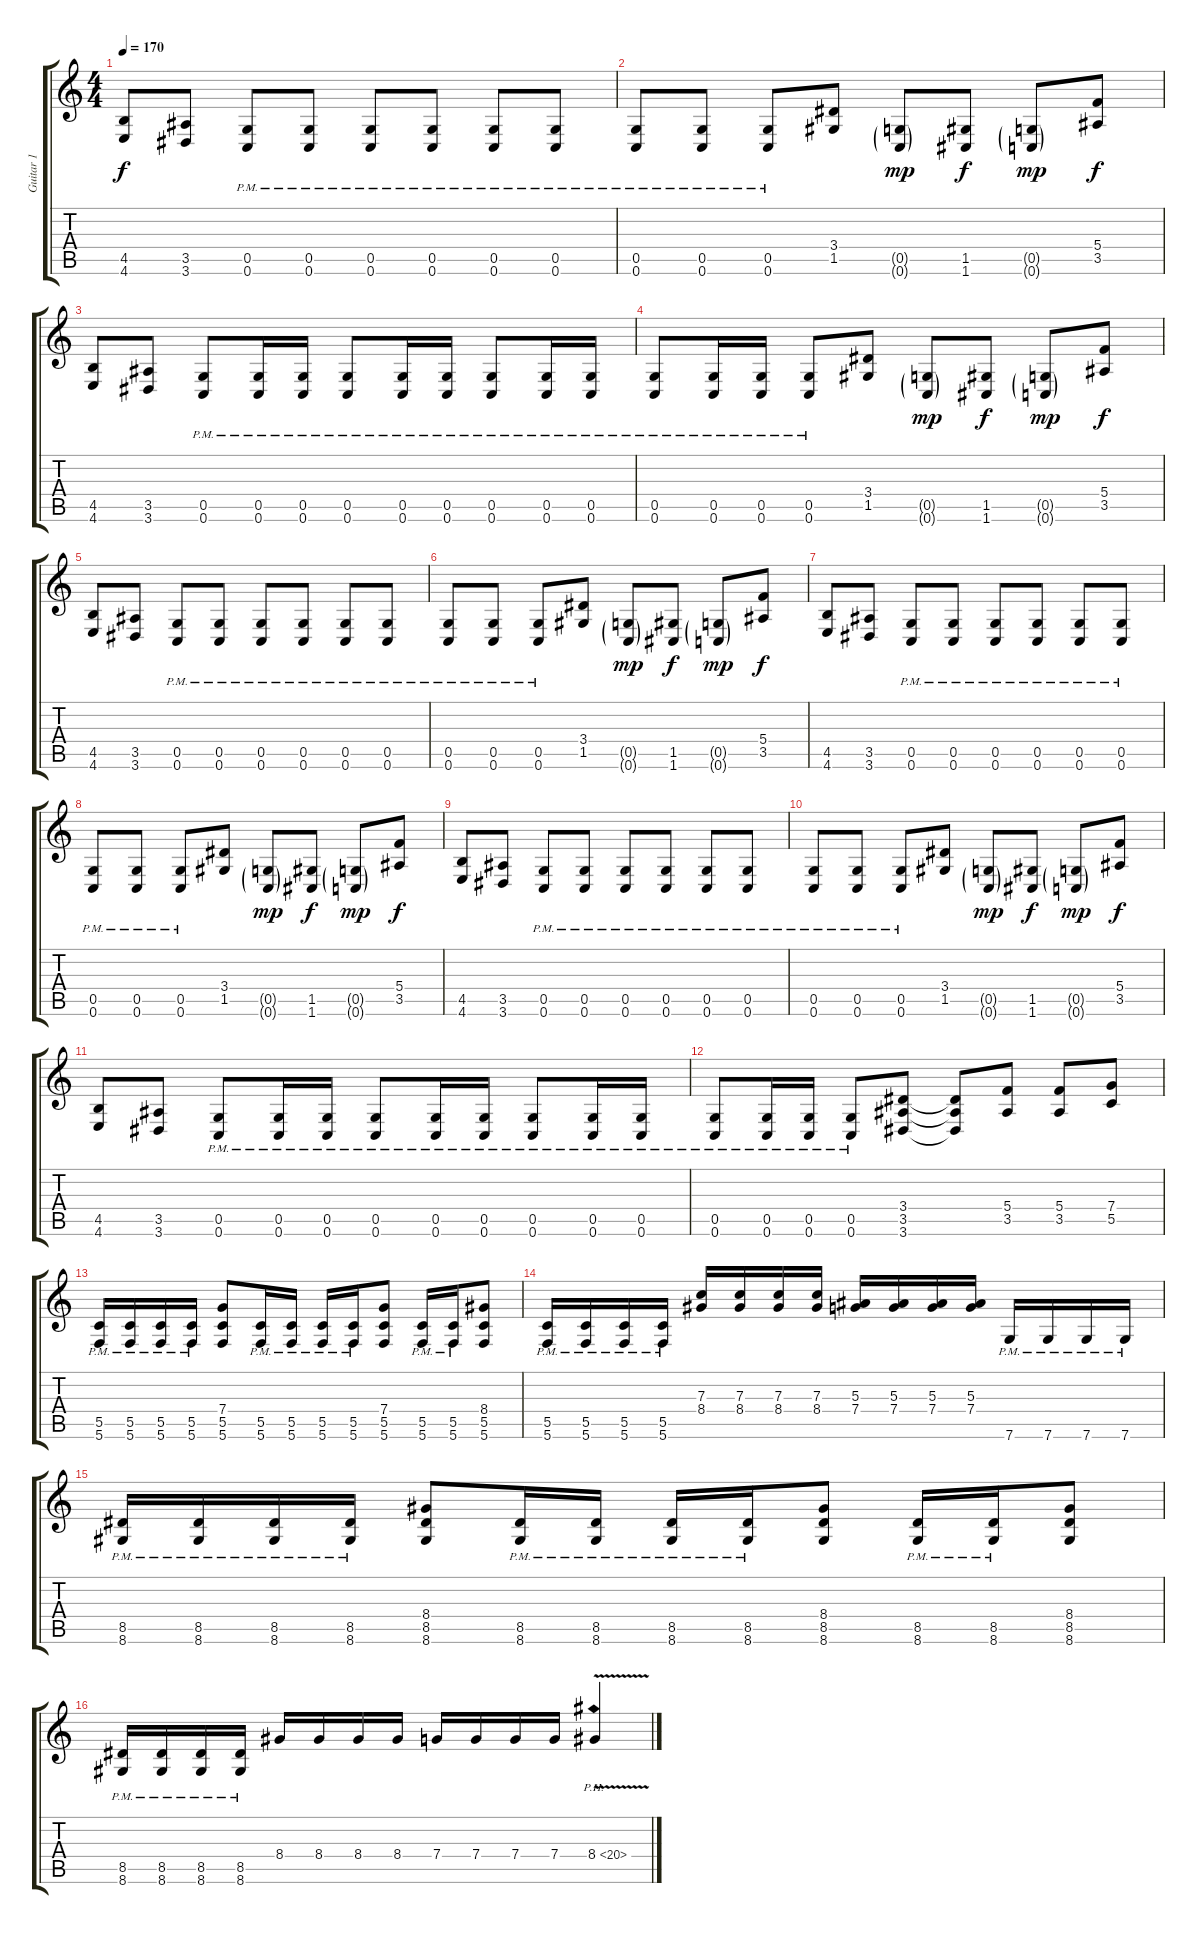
\track ("Guitar 1" "Guitar 1") {instrument distortionguitar}
\staff {score tabs}
\tuning (D4 A3 F3 C3 G2 C2) {hide}
\ts (4 4)
\tempo 170
\clef g2
\ks c
(4.5 4.6).8{dy f} (3.5 3.6).8 (0.5{pm} 0.6{pm}).8 (0.5{pm} 0.6{pm}).8 (0.5{pm} 0.6{pm}).8 (0.5{pm} 0.6{pm}).8 (0.5{pm} 0.6{pm}).8 (0.5{pm} 0.6{pm}).8 |
(0.5{pm} 0.6{pm}).8 (0.5{pm} 0.6{pm}).8 (0.5{pm} 0.6{pm}).8 (3.4 1.5).8 (0.5{g} 0.6{g}).8{dy mp} (1.5 1.6).8{dy f} (0.5{g} 0.6{g}).8{dy mp} (5.4 3.5).8{dy f} |
(4.5 4.6).8 (3.5 3.6).8 (0.5{pm} 0.6{pm}).8 (0.5{pm} 0.6{pm}).16 (0.5{pm} 0.6{pm}).16 (0.5{pm} 0.6{pm}).8 (0.5{pm} 0.6{pm}).16 (0.5{pm} 0.6{pm}).16 (0.5{pm} 0.6{pm}).8 (0.5{pm} 0.6{pm}).16 (0.5{pm} 0.6{pm}).16 |
(0.5{pm} 0.6{pm}).8 (0.5{pm} 0.6{pm}).16 (0.5{pm} 0.6{pm}).16 (0.5{pm} 0.6{pm}).8 (3.4 1.5).8 (0.5{g} 0.6{g}).8{dy mp} (1.5 1.6).8{dy f} (0.5{g} 0.6{g}).8{dy mp} (5.4 3.5).8{dy f} |
(4.5 4.6).8 (3.5 3.6).8 (0.5{pm} 0.6{pm}).8 (0.5{pm} 0.6{pm}).8 (0.5{pm} 0.6{pm}).8 (0.5{pm} 0.6{pm}).8 (0.5{pm} 0.6{pm}).8 (0.5{pm} 0.6{pm}).8 |
(0.5{pm} 0.6{pm}).8 (0.5{pm} 0.6{pm}).8 (0.5{pm} 0.6{pm}).8 (3.4 1.5).8 (0.5{g} 0.6{g}).8{dy mp} (1.5 1.6).8{dy f} (0.5{g} 0.6{g}).8{dy mp} (5.4 3.5).8{dy f} |
(4.5 4.6).8 (3.5 3.6).8 (0.5{pm} 0.6{pm}).8 (0.5{pm} 0.6{pm}).8 (0.5{pm} 0.6{pm}).8 (0.5{pm} 0.6{pm}).8 (0.5{pm} 0.6{pm}).8 (0.5{pm} 0.6{pm}).8 |
(0.5{pm} 0.6{pm}).8 (0.5{pm} 0.6{pm}).8 (0.5{pm} 0.6{pm}).8 (3.4 1.5).8 (0.5{g} 0.6{g}).8{dy mp} (1.5 1.6).8{dy f} (0.5{g} 0.6{g}).8{dy mp} (5.4 3.5).8{dy f} |
(4.5 4.6).8 (3.5 3.6).8 (0.5{pm} 0.6{pm}).8 (0.5{pm} 0.6{pm}).8 (0.5{pm} 0.6{pm}).8 (0.5{pm} 0.6{pm}).8 (0.5{pm} 0.6{pm}).8 (0.5{pm} 0.6{pm}).8 |
(0.5{pm} 0.6{pm}).8 (0.5{pm} 0.6{pm}).8 (0.5{pm} 0.6{pm}).8 (3.4 1.5).8 (0.5{g} 0.6{g}).8{dy mp} (1.5 1.6).8{dy f} (0.5{g} 0.6{g}).8{dy mp} (5.4 3.5).8{dy f} |
(4.5 4.6).8 (3.5 3.6).8 (0.5{pm} 0.6{pm}).8 (0.5{pm} 0.6{pm}).16 (0.5{pm} 0.6{pm}).16 (0.5{pm} 0.6{pm}).8 (0.5{pm} 0.6{pm}).16 (0.5{pm} 0.6{pm}).16 (0.5{pm} 0.6{pm}).8 (0.5{pm} 0.6{pm}).16 (0.5{pm} 0.6{pm}).16 |
(0.5{pm} 0.6{pm}).8 (0.5{pm} 0.6{pm}).16 (0.5{pm} 0.6{pm}).16 (0.5{pm} 0.6{pm}).8 (3.4 3.5 3.6).8 (3.4{t} 3.5{t} 3.6{t}).8 (5.4 3.5).8 (5.4 3.5).8 (7.4 5.5).8 |
(5.5{pm} 5.6{pm}).16 (5.5{pm} 5.6{pm}).16 (5.5{pm} 5.6{pm}).16 (5.5{pm} 5.6{pm}).16 (7.4 5.5 5.6).8 (5.5{pm} 5.6{pm}).16 (5.5{pm} 5.6{pm}).16 (5.5{pm} 5.6{pm}).16 (5.5{pm} 5.6{pm}).16 (7.4 5.5 5.6).8 (5.5{pm} 5.6{pm}).16 (5.5{pm} 5.6{pm}).16 (8.4 5.5 5.6).8 |
(5.5{pm} 5.6{pm}).16 (5.5{pm} 5.6{pm}).16 (5.5{pm} 5.6{pm}).16 (5.5{pm} 5.6{pm}).16 (7.3 8.4).16 (7.3 8.4).16 (7.3 8.4).16 (7.3 8.4).16 (5.3 7.4).16 (5.3 7.4).16 (5.3 7.4).16 (5.3 7.4).16 7.6{pm}.16 7.6{pm}.16 7.6{pm}.16 7.6{pm}.16 |
(8.5{pm} 8.6{pm}).16 (8.5{pm} 8.6{pm}).16 (8.5{pm} 8.6{pm}).16 (8.5{pm} 8.6{pm}).16 (8.4 8.5 8.6).8 (8.5{pm} 8.6{pm}).16 (8.5{pm} 8.6{pm}).16 (8.5{pm} 8.6{pm}).16 (8.5{pm} 8.6{pm}).16 (8.4 8.5 8.6).8 (8.5{pm} 8.6{pm}).16 (8.5{pm} 8.6{pm}).16 (8.4 8.5 8.6).8 |
(8.5{pm} 8.6{pm}).16 (8.5{pm} 8.6{pm}).16 (8.5{pm} 8.6{pm}).16 (8.5{pm} 8.6{pm}).16 8.4.16 8.4.16 8.4.16 8.4.16 7.4.16 7.4.16 7.4.16 7.4.16 8.4{ph 12 v}.4
